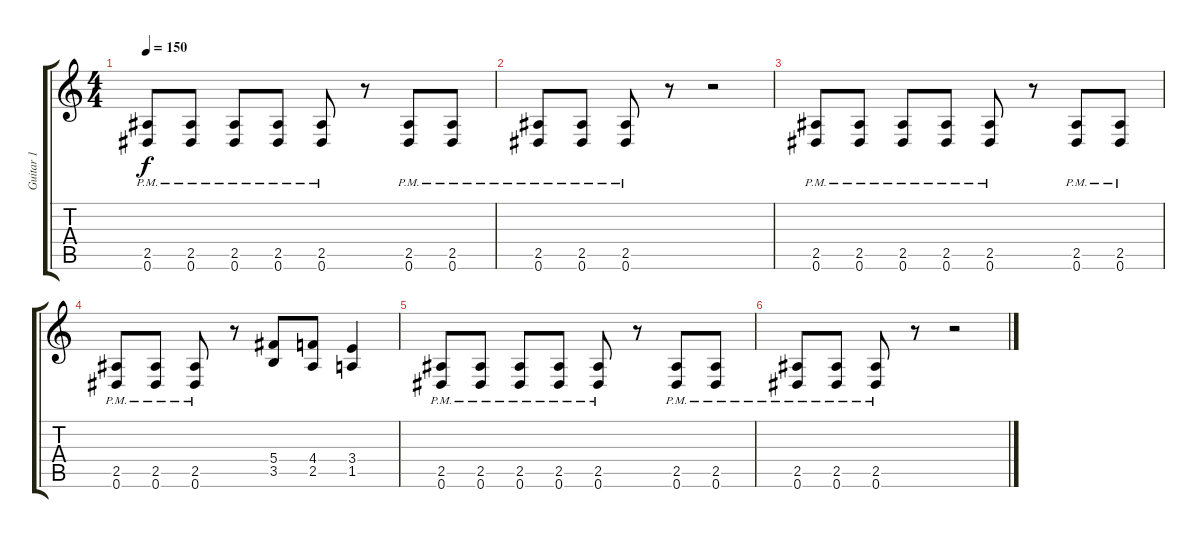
\track ("Guitar 1" "Guitar 1") {instrument distortionguitar}
\staff {score tabs}
\tuning (Eb4 Bb3 Gb3 Db3 Ab2 Eb2) {hide}
\ts (4 4)
\tempo 150
\clef g2
\ks c
(2.5{pm} 0.6{pm}).8{dy f} (2.5{pm} 0.6{pm}).8 (2.5{pm} 0.6{pm}).8 (2.5{pm} 0.6{pm}).8 (2.5{pm} 0.6{pm}).8 r.8 (2.5{pm} 0.6{pm}).8 (2.5{pm} 0.6{pm}).8 |
(2.5{pm} 0.6{pm}).8 (2.5{pm} 0.6{pm}).8 (2.5{pm} 0.6{pm}).8 r.8 r.2 |
(2.5{pm} 0.6{pm}).8 (2.5{pm} 0.6{pm}).8 (2.5{pm} 0.6{pm}).8 (2.5{pm} 0.6{pm}).8 (2.5{pm} 0.6{pm}).8 r.8 (2.5{pm} 0.6{pm}).8 (2.5{pm} 0.6{pm}).8 |
(2.5{pm} 0.6{pm}).8 (2.5{pm} 0.6{pm}).8 (2.5{pm} 0.6{pm}).8 r.8 (5.4 3.5).8 (4.4 2.5).8 (3.4 1.5).4 |
(2.5{pm} 0.6{pm}).8{volume 12} (2.5{pm} 0.6{pm}).8 (2.5{pm} 0.6{pm}).8 (2.5{pm} 0.6{pm}).8 (2.5{pm} 0.6{pm}).8 r.8 (2.5{pm} 0.6{pm}).8 (2.5{pm} 0.6{pm}).8 |
(2.5{pm} 0.6{pm}).8 (2.5{pm} 0.6{pm}).8 (2.5{pm} 0.6{pm}).8 r.8 r.2
